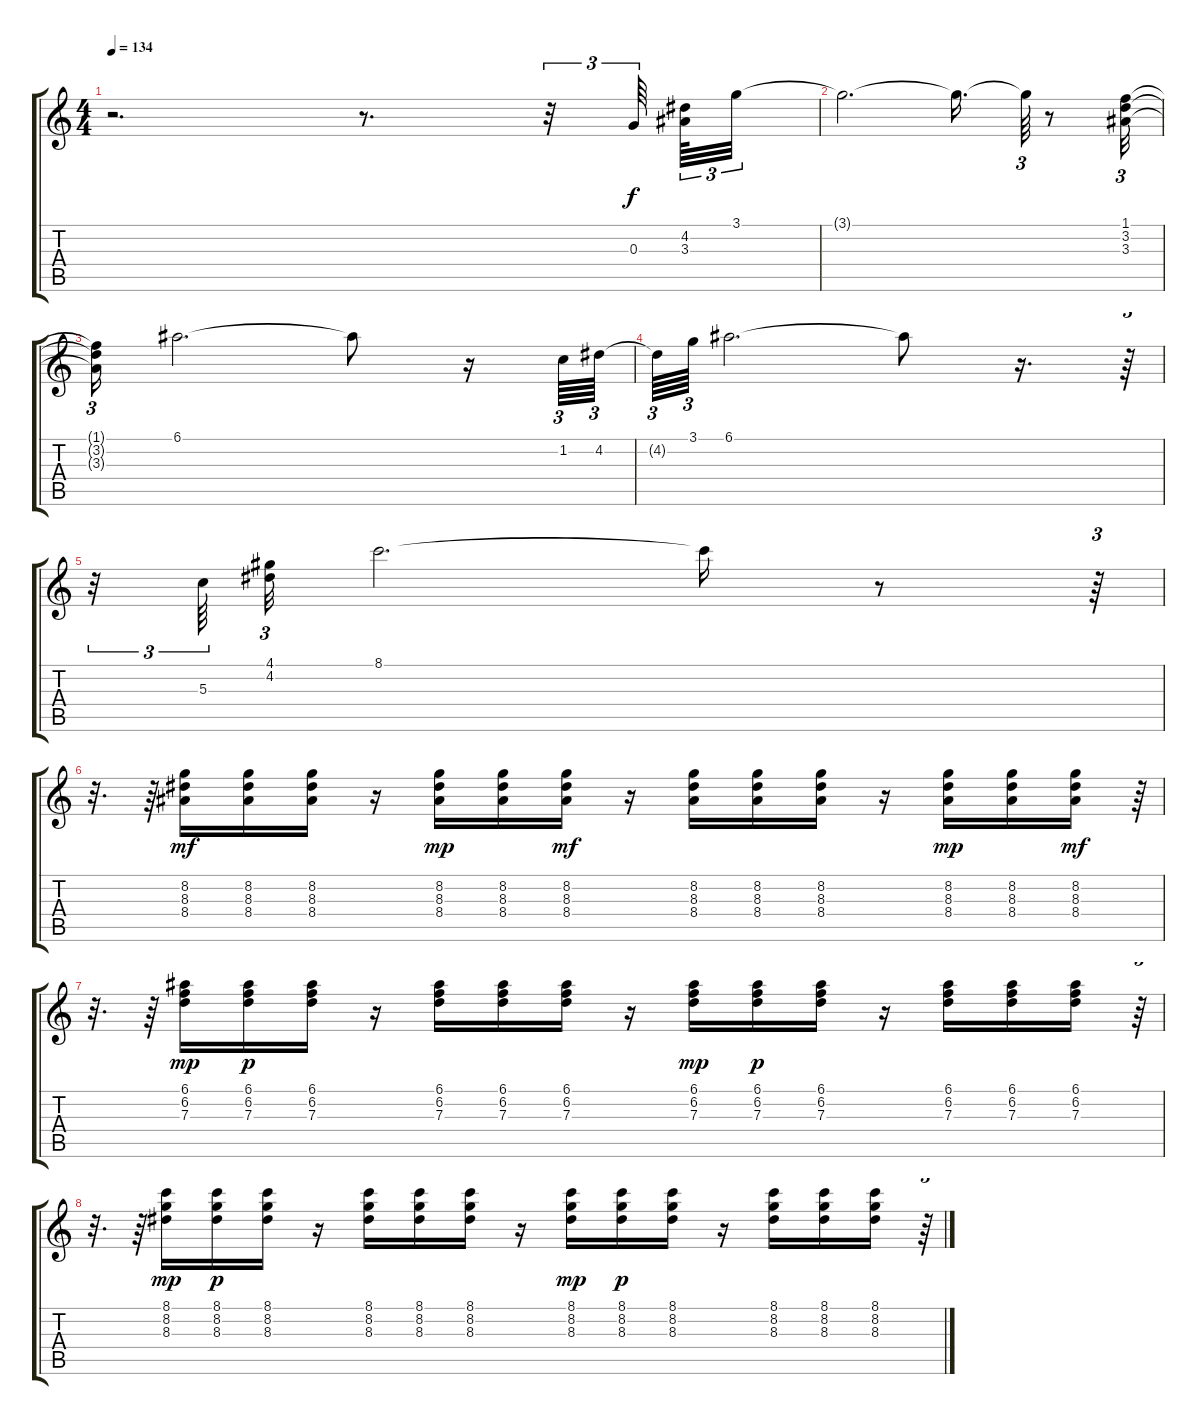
\track "" {instrument acousticguitarsteel}
\staff {score tabs}
\tuning (E4 B3 G3 D3 A2 E2) {hide}
\ts (4 4)
\tempo 134
\clef g2
\ks c
r.2{d dy f} r.8{d} r.32{tu (3 2)} 0.3.64{tu (3 2) beam splitsecondary} (4.2 3.3).64{tu (3 2)} 3.1.32{tu (3 2)} |
3.1{t}.2{d} 3.1{t}.16{d} 3.1{t}.64{tu (3 2)} r.8 (1.1 3.2 3.3).32{tu (3 2)} |
(1.1{t} 3.2{t} 3.3{t}).16{tu (3 2)} 6.1.2{d} 6.1{t}.8 r.16 1.2.64{tu (3 2)} 4.2.64{tu (3 2)} |
4.2{t}.64{tu (3 2)} 3.1.64{tu (3 2)} 6.1.2{d} 6.1{t}.8 r.16{d} r.64{tu (3 2)} |
r.32{tu (3 2)} 5.3.64{tu (3 2)} (4.1 4.2).32{tu (3 2)} 8.1.2{d} 8.1{t}.16 r.8 r.64{tu (3 2)} |
r.32{d} r.64 (8.2 8.3 8.4).16{dy mf} (8.2 8.3 8.4).16 (8.2 8.3 8.4).16 r.16 (8.2 8.3 8.4).16{dy mp} (8.2 8.3 8.4).16 (8.2 8.3 8.4).16{dy mf} r.16 (8.2 8.3 8.4).16 (8.2 8.3 8.4).16 (8.2 8.3 8.4).16 r.16 (8.2 8.3 8.4).16{dy mp} (8.2 8.3 8.4).16 (8.2 8.3 8.4).16{dy mf} r.64{tu (3 2)} |
r.32{d} r.64 (6.1 6.2 7.3).16{dy mp} (6.1 6.2 7.3).16{dy p} (6.1 6.2 7.3).16 r.16 (6.1 6.2 7.3).16 (6.1 6.2 7.3).16 (6.1 6.2 7.3).16 r.16 (6.1 6.2 7.3).16{dy mp} (6.1 6.2 7.3).16{dy p} (6.1 6.2 7.3).16 r.16 (6.1 6.2 7.3).16 (6.1 6.2 7.3).16 (6.1 6.2 7.3).16 r.64{tu (3 2)} |
r.32{d} r.64 (8.1 8.2 8.3).16{dy mp} (8.1 8.2 8.3).16{dy p} (8.1 8.2 8.3).16 r.16 (8.1 8.2 8.3).16 (8.1 8.2 8.3).16 (8.1 8.2 8.3).16 r.16 (8.1 8.2 8.3).16{dy mp} (8.1 8.2 8.3).16{dy p} (8.1 8.2 8.3).16 r.16 (8.1 8.2 8.3).16 (8.1 8.2 8.3).16 (8.1 8.2 8.3).16 r.64{tu (3 2)}
